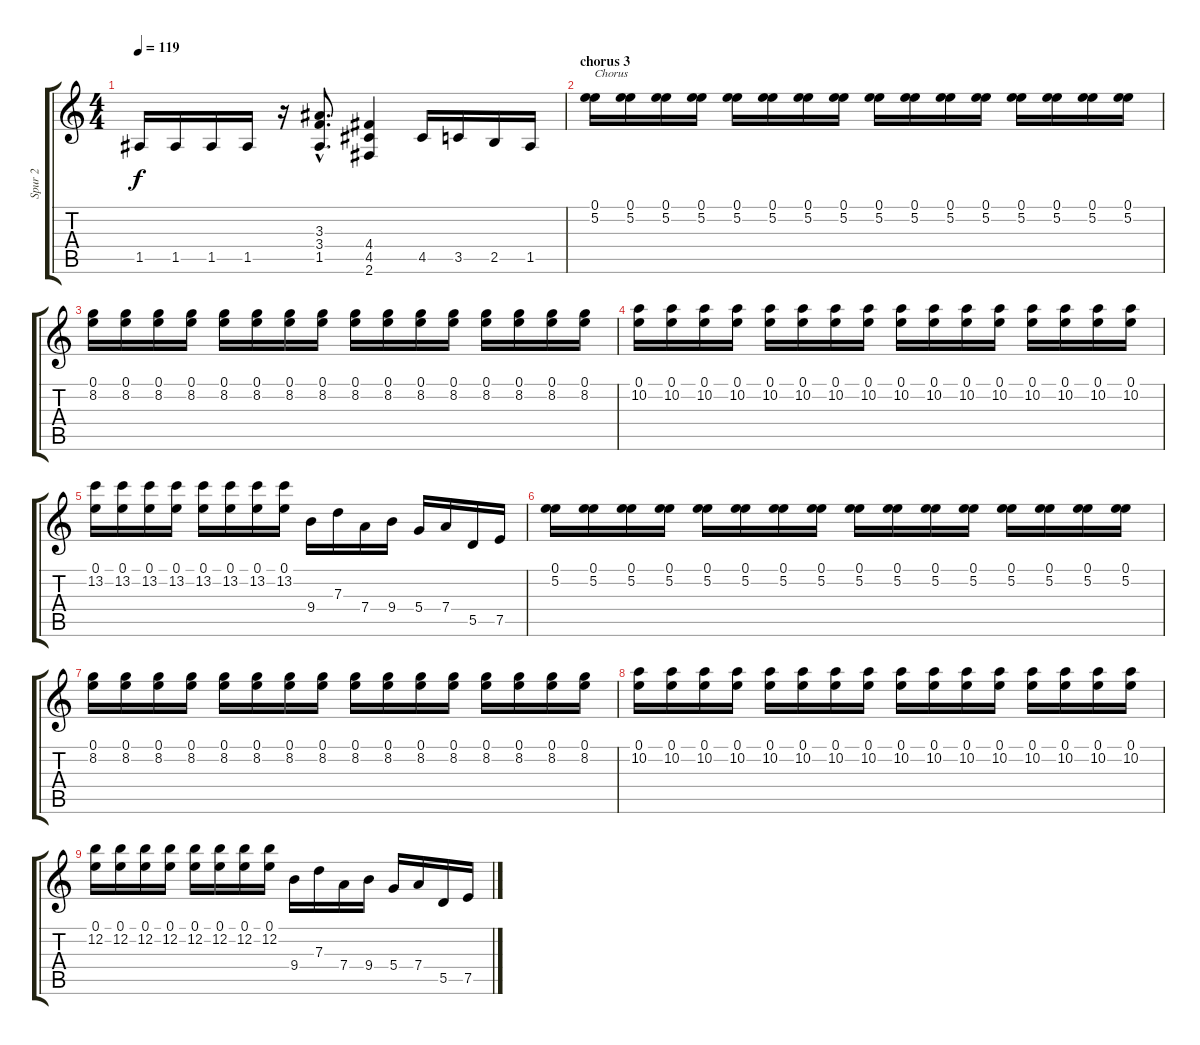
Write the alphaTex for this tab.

\track ("Spur 2" "Spur 2") {instrument distortionguitar}
\staff {score tabs}
\tuning (E4 B3 G3 D3 A2 E2) {hide}
\ts (4 4)
\tempo 119
\clef g2
\ks c
1.5.16{dy f} 1.5.16 1.5.16 1.5.16 r.16 (3.3{hac} 3.4{hac} 1.5{hac}).8{d} (4.4 4.5 2.6).4 4.5.16 3.5.16 2.5.16 1.5.16 |
\section ("" "chorus 3")
(0.1 5.2).16{txt "Chorus"} (0.1 5.2).16 (0.1 5.2).16 (0.1 5.2).16 (0.1 5.2).16 (0.1 5.2).16 (0.1 5.2).16 (0.1 5.2).16 (0.1 5.2).16 (0.1 5.2).16 (0.1 5.2).16 (0.1 5.2).16 (0.1 5.2).16 (0.1 5.2).16 (0.1 5.2).16 (0.1 5.2).16 |
(0.1 8.2).16 (0.1 8.2).16 (0.1 8.2).16 (0.1 8.2).16 (0.1 8.2).16 (0.1 8.2).16 (0.1 8.2).16 (0.1 8.2).16 (0.1 8.2).16 (0.1 8.2).16 (0.1 8.2).16 (0.1 8.2).16 (0.1 8.2).16 (0.1 8.2).16 (0.1 8.2).16 (0.1 8.2).16 |
(0.1 10.2).16 (0.1 10.2).16 (0.1 10.2).16 (0.1 10.2).16 (0.1 10.2).16 (0.1 10.2).16 (0.1 10.2).16 (0.1 10.2).16 (0.1 10.2).16 (0.1 10.2).16 (0.1 10.2).16 (0.1 10.2).16 (0.1 10.2).16 (0.1 10.2).16 (0.1 10.2).16 (0.1 10.2).16 |
(0.1 13.2).16 (0.1 13.2).16 (0.1 13.2).16 (0.1 13.2).16 (0.1 13.2).16 (0.1 13.2).16 (0.1 13.2).16 (0.1 13.2).16 9.4.16 7.3.16 7.4.16 9.4.16 5.4.16 7.4.16 5.5.16 7.5.16 |
(0.1 5.2).16 (0.1 5.2).16 (0.1 5.2).16 (0.1 5.2).16 (0.1 5.2).16 (0.1 5.2).16 (0.1 5.2).16 (0.1 5.2).16 (0.1 5.2).16 (0.1 5.2).16 (0.1 5.2).16 (0.1 5.2).16 (0.1 5.2).16 (0.1 5.2).16 (0.1 5.2).16 (0.1 5.2).16 |
(0.1 8.2).16 (0.1 8.2).16 (0.1 8.2).16 (0.1 8.2).16 (0.1 8.2).16 (0.1 8.2).16 (0.1 8.2).16 (0.1 8.2).16 (0.1 8.2).16 (0.1 8.2).16 (0.1 8.2).16 (0.1 8.2).16 (0.1 8.2).16 (0.1 8.2).16 (0.1 8.2).16 (0.1 8.2).16 |
(0.1 10.2).16 (0.1 10.2).16 (0.1 10.2).16 (0.1 10.2).16 (0.1 10.2).16 (0.1 10.2).16 (0.1 10.2).16 (0.1 10.2).16 (0.1 10.2).16 (0.1 10.2).16 (0.1 10.2).16 (0.1 10.2).16 (0.1 10.2).16 (0.1 10.2).16 (0.1 10.2).16 (0.1 10.2).16 |
(0.1 12.2).16 (0.1 12.2).16 (0.1 12.2).16 (0.1 12.2).16 (0.1 12.2).16 (0.1 12.2).16 (0.1 12.2).16 (0.1 12.2).16 9.4.16 7.3.16 7.4.16 9.4.16 5.4.16 7.4.16 5.5.16 7.5.16
